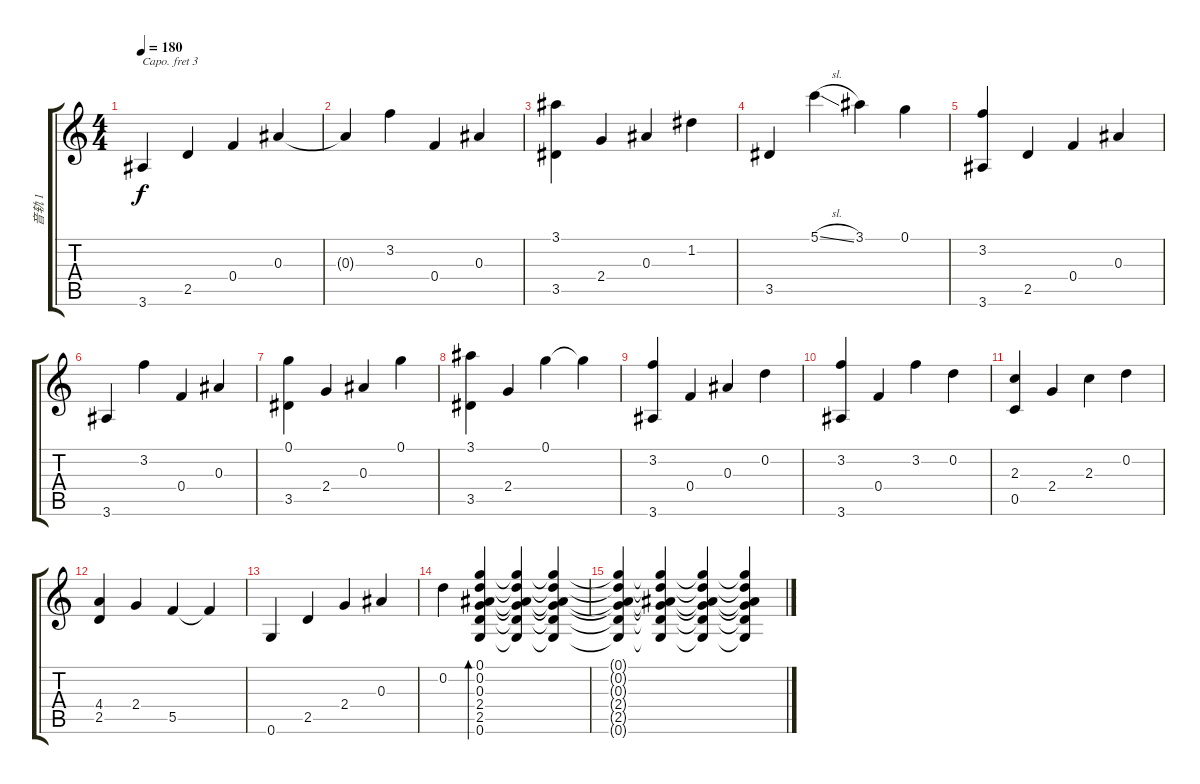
\track ("音轨 1" "音轨 1") {instrument acousticguitarsteel}
\staff {score tabs}
\capo 3
\tuning (E4 B3 G3 D3 A2 E2) {hide}
\ts (4 4)
\tempo 180
\clef g2
\ks c
3.6.4{dy f} 2.5.4 0.4.4 0.3.4 |
0.3{t}.4 3.2.4 0.4.4 0.3.4 |
(3.1 3.5).4 2.4.4 0.3.4 1.2.4 |
3.5.4 5.1{sl}.4 3.1.4 0.1.4 |
(3.2 3.6).4{txt ""} 2.5.4 0.4.4 0.3.4 |
3.6.4 3.2.4 0.4.4 0.3.4 |
(0.1 3.5).4 2.4.4 0.3.4 0.1.4 |
(3.1 3.5).4 2.4.4 0.1.4 0.1{t}.4 |
(3.2 3.6).4 0.4.4 0.3.4 0.2.4 |
(3.2 3.6).4 0.4.4 3.2.4 0.2.4 |
(2.3 0.5).4 2.4.4 2.3.4 0.2.4 |
(4.4 2.5).4 2.4.4 5.5.4 5.5{t}.4 |
0.6.4 2.5.4 2.4.4 0.3.4 |
0.2.4 (0.1 0.2 0.3 2.4 2.5 0.6).4{bd 480} (0.1{t} 0.2{t} 0.3{t} 2.4{t} 2.5{t} 0.6{t}).4 (0.1{t} 0.2{t} 0.3{t} 2.4{t} 2.5{t} 0.6{t}).4 |
(0.1{t} 0.2{t} 0.3{t} 2.4{t} 2.5{t} 0.6{t}).4 (0.1{t} 0.2{t} 0.3{t} 2.4{t} 2.5{t} 0.6{t}).4 (0.1{t} 0.2{t} 0.3{t} 2.4{t} 2.5{t} 0.6{t}).4 (0.1{t} 0.2{t} 0.3{t} 2.4{t} 2.5{t} 0.6{t}).4
